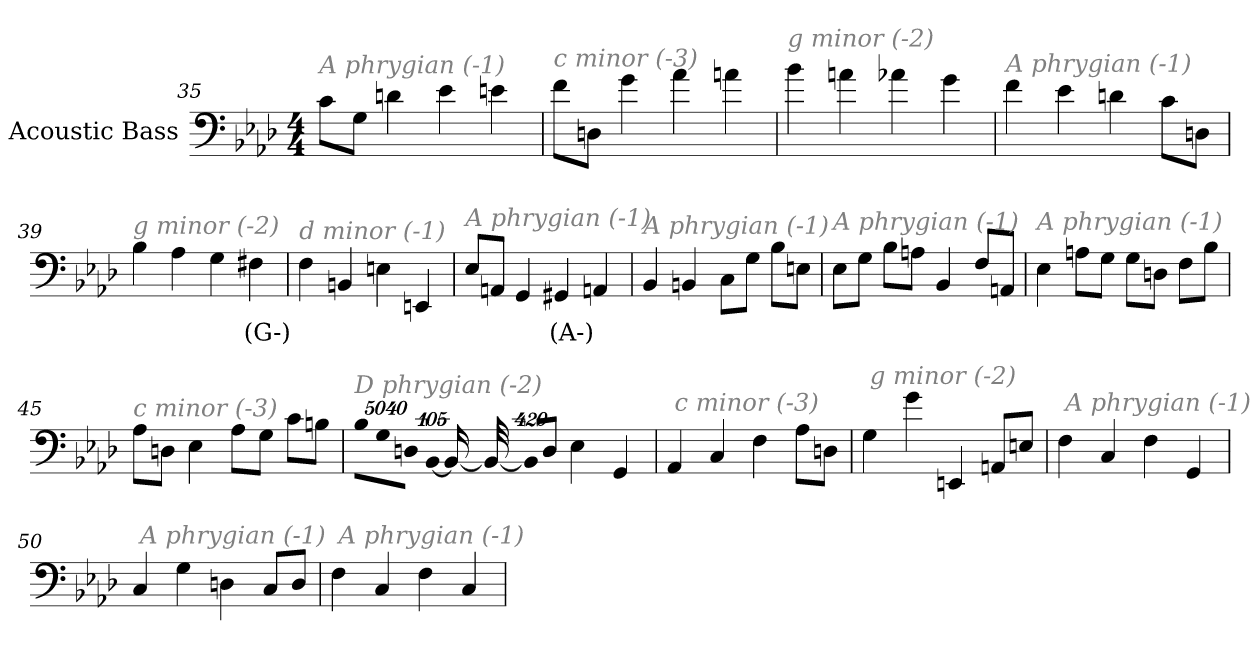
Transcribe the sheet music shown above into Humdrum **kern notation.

**kern	**text
*part1	*part1
*staff1	*staff1
*I"Acoustic Bass	*
*clefF4	*
*ITrd7c12	*
*k[b-e-a-d-]	*
*A-:	*
*M4/4	*
=35	=35
!LO:TX:i:color=#808080:t=A phrygian (-1)	!
8CL	.
8GGJ	.
4Dn	.
4E-	.
4En	.
=36	=36
!LO:TX:i:color=#808080:t=c minor (-3)	!
8FL	.
8DDnJ	.
4G	.
4A-	.
4An	.
=37	=37
!LO:TX:i:color=#808080:t=g minor (-2)	!
4B-	.
4An	.
4A-X	.
4G	.
=38	=38
!LO:TX:i:color=#808080:t=A phrygian (-1)	!
4F	.
4E-	.
4Dn	.
8CL	.
8DDnJ	.
=39	=39
!LO:TX:i:color=#808080:t=g minor (-2)	!
4BB-	.
4AA-	.
4GG	.
4FF#Xi	(G-)
=40	=40
!LO:TX:i:color=#808080:t=d minor (-1)	!
4FF	.
4BBBn	.
4EEn	.
4EEEn	.
=41	=41
!LO:TX:i:color=#808080:t=A phrygian (-1)	!
8EE-L	.
8AAAnJ	.
4GGG	.
4GGG#Xi	(A-)
4AAAn	.
=42	=42
!LO:TX:i:color=#808080:t=A phrygian (-1)	!
4BBB-	.
4BBBn	.
8CCL	.
8GGJ	.
8BB-L	.
8EEnJ	.
=43	=43
!LO:TX:i:color=#808080:t=A phrygian (-1)	!
8EE-L	.
8GGJ	.
8BB-L	.
8AAnJ	.
4BBB-	.
8FFL	.
8AAAnJ	.
=44	=44
!LO:TX:i:color=#808080:t=A phrygian (-1)	!
4EE-	.
8AAnL	.
8GGJ	.
8GGL	.
8DDnJ	.
8FFL	.
8BB-J	.
=45	=45
!LO:TX:i:color=#808080:t=c minor (-3)	!
8AA-L	.
8DDnJ	.
4EE-	.
8AA-L	.
8GGJ	.
8CL	.
8BBnJ	.
=46	=46
!LO:TX:i:color=#808080:t=D phrygian (-2)	!
!LO:N:vis=8	!
40320%3347BB-L	.
!LO:N:vis=8	!
40320%3347GG	.
!LO:N:vis=8	!
40320%3347DDnJ	.
!LO:N:vis=1024	!
[13440%13BBB-L	.
16BBB-L_	.
32BBB-L_	.
!LO:N:vis=1024%31	!
13440%407BBB-L]	.
8DDJ	.
4EE-	.
4GGG	.
=47	=47
!LO:TX:i:color=#808080:t=c minor (-3)	!
4AAA-	.
4CC	.
4FF	.
8AA-L	.
8DDnJ	.
=48	=48
!LO:TX:i:color=#808080:t=g minor (-2)	!
4GG	.
4G	.
4EEEn	.
8AAAnL	.
8EEnJ	.
=49	=49
!LO:TX:i:color=#808080:t=A phrygian (-1)	!
4FF	.
4CC	.
4FF	.
4GGG	.
=50	=50
!LO:TX:i:color=#808080:t=A phrygian (-1)	!
4CC	.
4GG	.
4DDn	.
8CCL	.
8DDJ	.
=51	=51
!LO:TX:i:color=#808080:t=A phrygian (-1)	!
4FF	.
4CC	.
4FF	.
4CC	.
=	=
*-	*-
